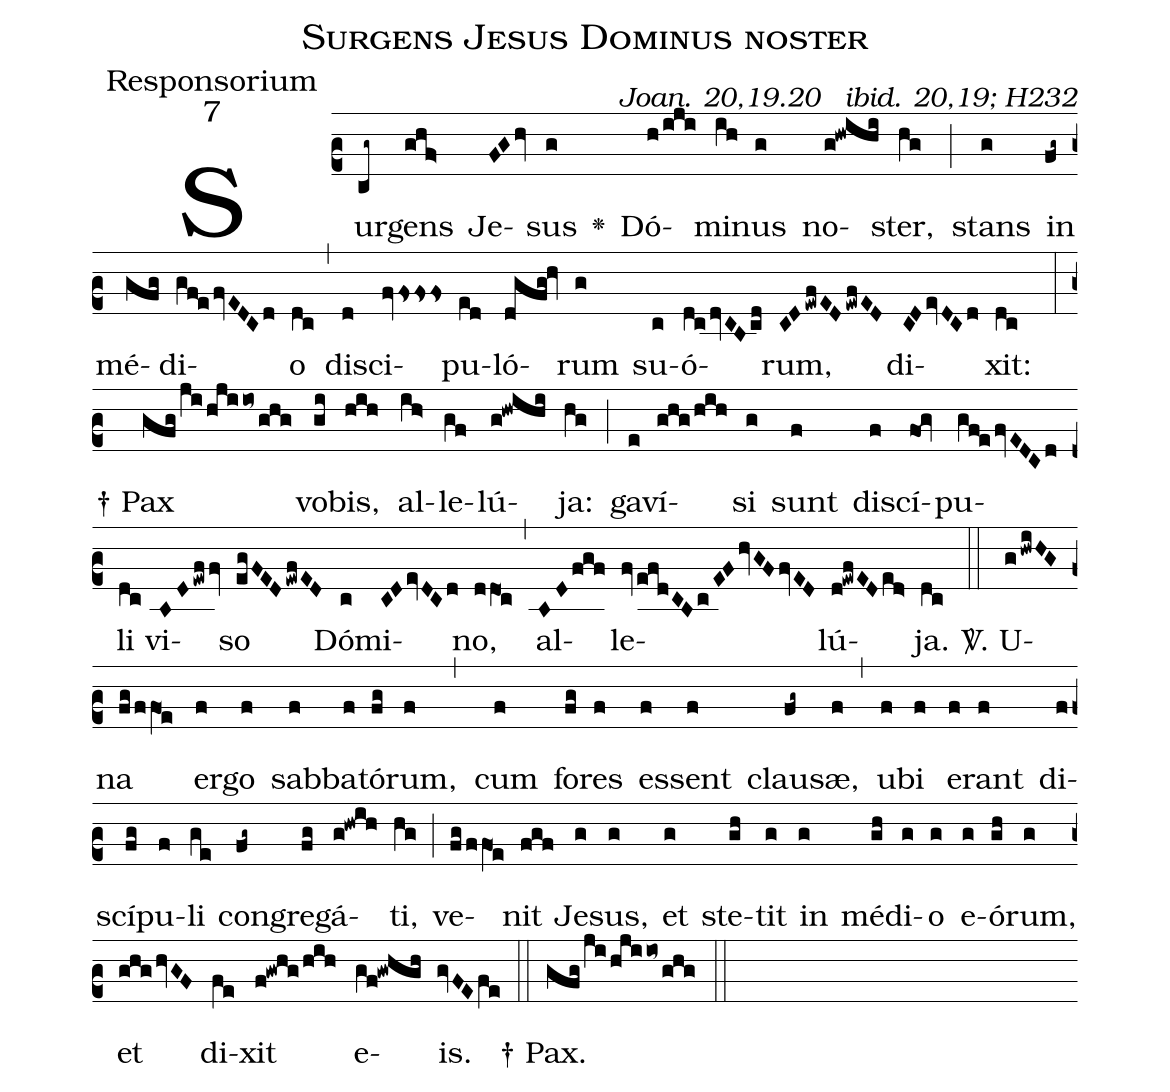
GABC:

name:Surgens Jesus Dominus noster;
office-part:Responsorium;
mode:7;
commentary:ꝶ Joan. 20,19.20 ꝟ ibid. 20,19; H232;
%%
(c2)Sur(cg~)gens(ghf>) Je(FGhv)sus(g) <v>\greheightstar</v>()
Dó(h/iji)mi(ih)nus(g) no(g!hwihi)ster,(hg) (;) stans(g) in(fg~) mé(gfg)di(gV!f!efvEDCd)o(dc) (,) di(d)sci(fvfsss)pu(ed)ló(dgfg!hv)rum(g) su(c)ó(dcdvCBcd)rum,(CDewfEDewfED) di(CDevDCd)xit:(dc) (:)

† Pax(gfg/ji/hji/io~/ghg) vo(gi)bis,(hih) al(ih>)le(gf)lú(g!hwihi)ja:(hg) (;) ga(e)ví(ghg/hih)si(g) sunt(f) di(f)scí(fo!gv)pu(gV!f!e/fvEDCd)li(dc) vi(BDewffv)so(egFEDewfED) Dó(c)mi(CDevDCd)no,(ddO1c) (,) al(BDfgf)le(fvefdCBcEFhvGFfvED)lú(d!ewfEDed>)ja.(dc) (::)

<sp>V/</sp>. U(ghwiHG)na(fg/ffO1e) er(f)go(f) sab(f)ba(f)tó(fg)rum,(f) (,)
cum(f) fo(fg)res(f) es(f)sent(f) clau(fg~)sæ,(f) (,)
u(f)bi(f) e(f)rant(f) di(f)scí(fg)pu(f)li(ge) con(fg~)gre(fg)gá(g!hwih)ti,(hg) (;)
ve(fg/ffO1e)nit(fgf) Je(g)sus,(g) et(g) ste(gh)tit(g)
in(g) mé(gh)di(g)o(g) e(g)ó(gh)rum,(g)
et(ghghvGF) di(fe)xit(f!gwhg/hih) e(gf!gwhgh)is.(gvFEfe) (::)

† Pax.(gfg/ji/hji/io~/ghg) (::)
